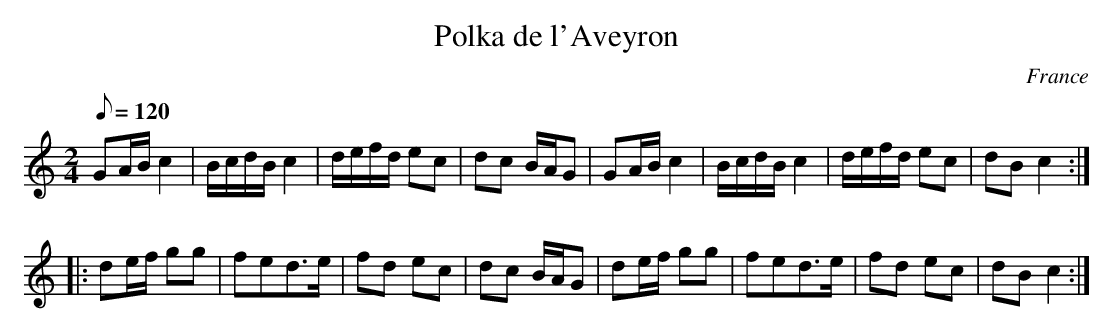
X:1
T:Polka de l'Aveyron
L:1/8
M:2/4
O:France
Q:120
K:C
GA/B/c2|B/c/d/B/c2|d/e/f/d/ ec|dc B/A/G|GA/B/c2|B/c/d/B/c2|d/e/f/d/ ec|dB c2:|
|:de/f/ gg|fed>e|fd ec|dc B/A/G|de/f/ gg|fed>e|fd ec|dBc2:|
